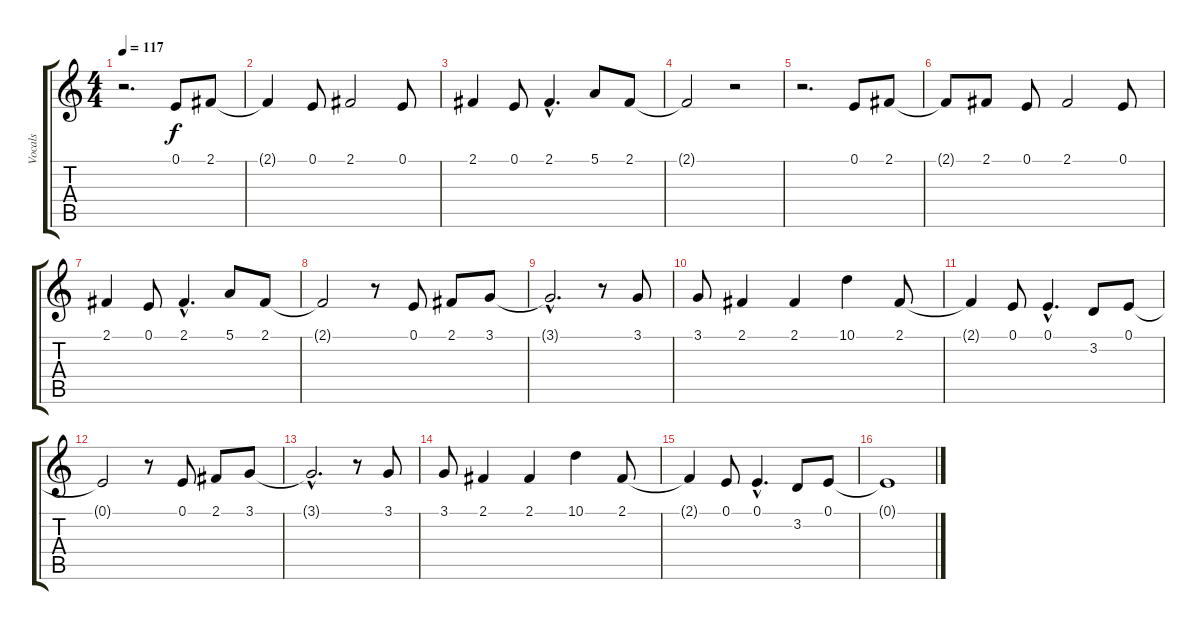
\track ("Vocals" "Vocals") {instrument acousticgrandpiano}
\staff {score tabs}
\tuning (E4 B3 G3 D3 A2 E2) {hide}
\ts (4 4)
\tempo 117
\clef g2
\ks c
r.2{d dy f instrument acousticgrandpiano} 0.1.8 2.1.8 |
2.1{t}.4 0.1.8 2.1.2 0.1.8 |
2.1.4 0.1.8 2.1{hac}.4{d} 5.1.8 2.1.8 |
2.1{t}.2 r.2 |
r.2{d} 0.1.8 2.1.8 |
2.1{t}.8 2.1.8 0.1.8 2.1.2 0.1.8 |
2.1.4 0.1.8 2.1{hac}.4{d} 5.1.8 2.1.8 |
2.1{t}.2 r.8 0.1.8 2.1.8 3.1.8 |
3.1{hac t}.2{d} r.8 3.1.8 |
3.1.8 2.1.4 2.1.4 10.1.4 2.1.8 |
2.1{t}.4 0.1.8 0.1{hac}.4{d} 3.2.8 0.1.8 |
0.1{t}.2 r.8 0.1.8 2.1.8 3.1.8 |
3.1{hac t}.2{d} r.8 3.1.8 |
3.1.8 2.1.4 2.1.4 10.1.4 2.1.8 |
2.1{t}.4 0.1.8 0.1{hac}.4{d} 3.2.8 0.1.8 |
0.1{t}.1
